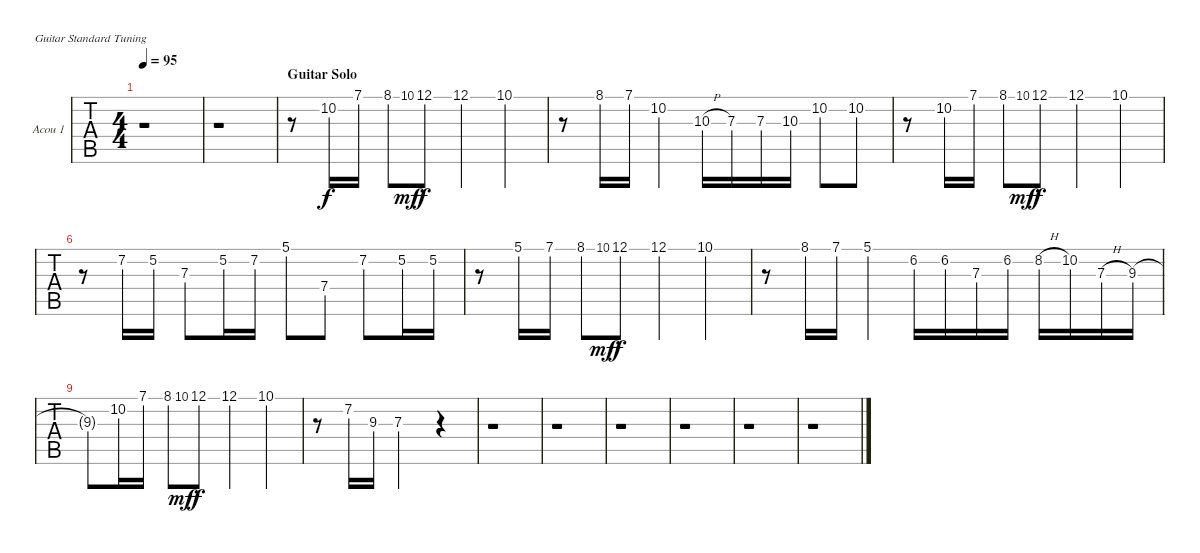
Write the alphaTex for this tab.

\bracketExtendMode nobrackets
\firstSystemTrackNameOrientation horizontal
\otherSystemsTrackNameOrientation horizontal
\defaultBarNumberDisplay FirstOfSystem
\track ("Acoustic 1" "Acou 1") {instrument acousticguitarnylon}
\staff {tabs}
\tuning (E4 B3 G3 D3 A2 E2)
\ts (4 4)
\tempo 95
\clef g2
\scale
0.123203
\ks c
r.1{dy f} |
\scale
0.123203 r.1 |
\section ("" "Guitar Solo")
\scale
0.35729 r.8 10.2.16 7.1.16 8.1.8 10.1.8{gr dy mf} 12.1.8{dy f} 12.1.4 10.1.4 |
\scale
0.396304 r.8 8.1.16 7.1.16 10.2.4 10.3{h}.16 7.3.16 7.3.16 10.3.16 10.2.8 10.2.8 |
\scale
0.228346 r.8 10.2.16 7.1.16 8.1.8 10.1.8{gr dy mf} 12.1.8{dy f} 12.1.4 10.1.4 |
\scale
0.266404 r.8 7.2.16 5.2.16 7.3.8 5.2.16 7.2.16 5.1.8 7.4.8 7.2.8 5.2.16 5.2.16 |
\scale
0.228346 r.8 5.1.16 7.1.16 8.1.8 10.1.8{gr dy mf} 12.1.8{dy f} 12.1.4 10.1.4 |
\scale
0.276903 r.8 8.1.16 7.1.16 5.1.4 6.2.16 6.2.16 7.3.16 6.2.16 8.2{h}.16 10.2.16 7.3{h}.16 9.3.16 |
\scale
0.402778 9.3{t}.8 10.2.16 7.1.16 8.1.8 10.1.8{gr dy mf} 12.1.8{dy f} 12.1.4 10.1.4 |
\scale
0.319444 r.8 7.2.16 9.3.16 7.3.2 r.4 |
\scale
0.138889 r.1 |
\scale
0.138889 r.1 |
\scale
0.25 r.1 |
\scale
0.25 r.1 |
\scale
0.25 r.1 |
\scale
0.25 r.1
